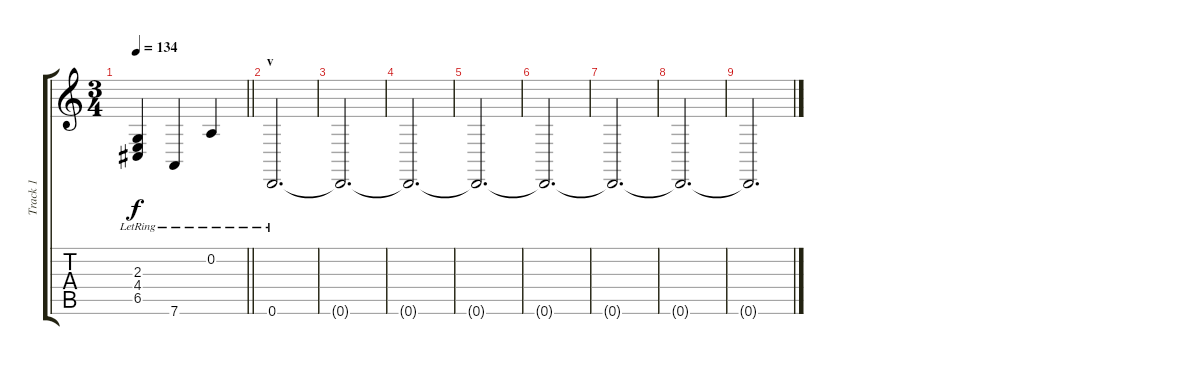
\track ("Track 1" "Track 1") {instrument acousticgrandpiano}
\staff {score tabs}
\tuning (D4 A3 F3 C3 G2 D2) {hide}
\ts (3 4)
\tempo 134
\clef g2
\barLineRight lightlight
\ks c
(2.3 4.4{lr} 6.5{lr}).4{dy f} 7.6{lr}.4 0.2{lr}.4 |
\section ("" "v")
0.6{lr}.2{d} |
0.6{t}.2{d} |
0.6{t}.2{d} |
0.6{t}.2{d} |
0.6{t}.2{d} |
0.6{t}.2{d} |
0.6{t}.2{d} |
0.6{t}.2{d}
